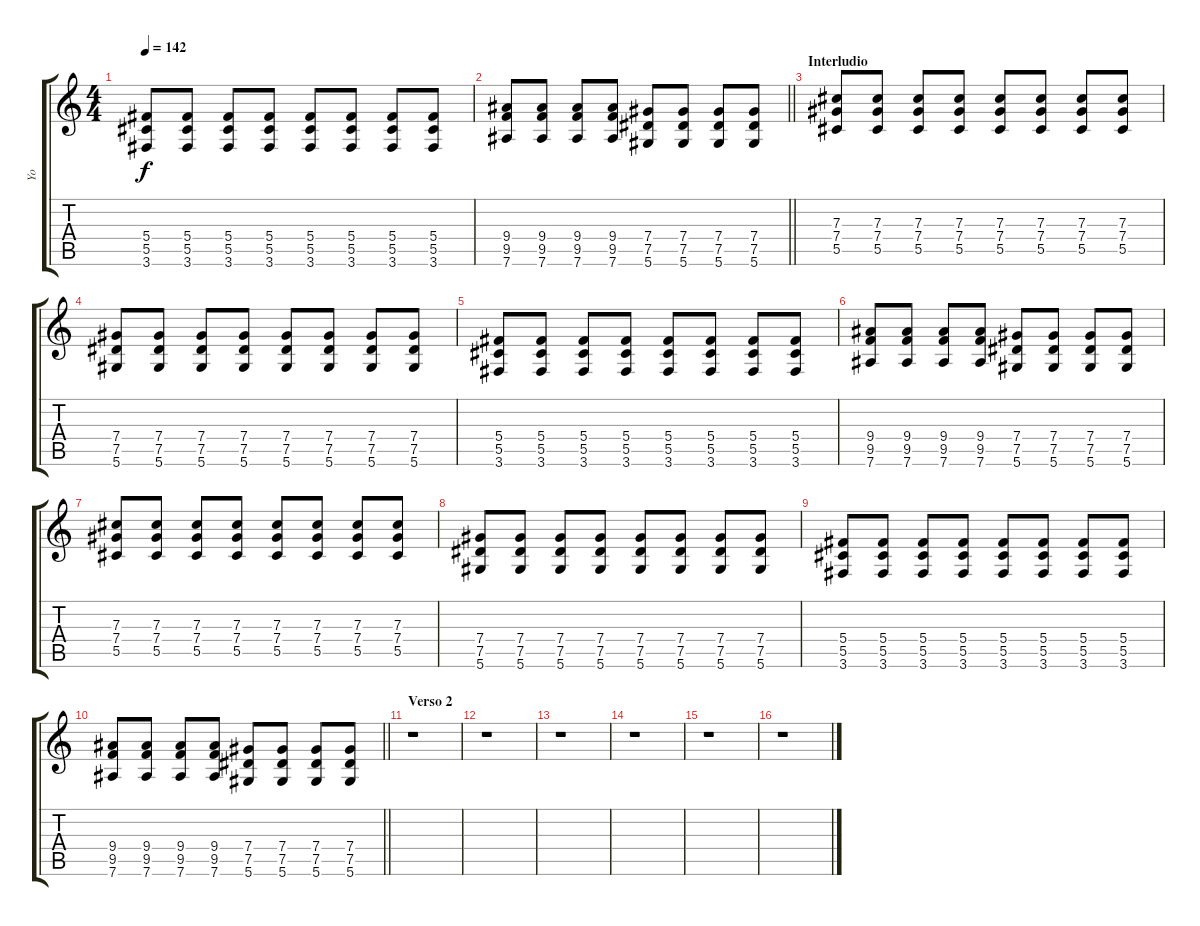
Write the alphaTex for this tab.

\track ("Yo" "Yo") {instrument distortionguitar}
\staff {score tabs}
\tuning (Eb4 Bb3 Gb3 Db3 Ab2 Eb2) {hide}
\ts (4 4)
\tempo 142
\clef g2
\ks c
(5.4 5.5 3.6).8{dy f} (5.4 5.5 3.6).8 (5.4 5.5 3.6).8 (5.4 5.5 3.6).8 (5.4 5.5 3.6).8 (5.4 5.5 3.6).8 (5.4 5.5 3.6).8 (5.4 5.5 3.6).8 |
\barLineRight lightlight
(9.4 9.5 7.6).8 (9.4 9.5 7.6).8 (9.4 9.5 7.6).8 (9.4 9.5 7.6).8 (7.4 7.5 5.6).8 (7.4 7.5 5.6).8 (7.4 7.5 5.6).8 (7.4 7.5 5.6).8 |
\section ("" "Interludio")
(7.3 7.4 5.5).8 (7.3 7.4 5.5).8 (7.3 7.4 5.5).8 (7.3 7.4 5.5).8 (7.3 7.4 5.5).8 (7.3 7.4 5.5).8 (7.3 7.4 5.5).8 (7.3 7.4 5.5).8 |
(7.4 7.5 5.6).8 (7.4 7.5 5.6).8 (7.4 7.5 5.6).8 (7.4 7.5 5.6).8 (7.4 7.5 5.6).8 (7.4 7.5 5.6).8 (7.4 7.5 5.6).8 (7.4 7.5 5.6).8 |
(5.4 5.5 3.6).8 (5.4 5.5 3.6).8 (5.4 5.5 3.6).8 (5.4 5.5 3.6).8 (5.4 5.5 3.6).8 (5.4 5.5 3.6).8 (5.4 5.5 3.6).8 (5.4 5.5 3.6).8 |
(9.4 9.5 7.6).8 (9.4 9.5 7.6).8 (9.4 9.5 7.6).8 (9.4 9.5 7.6).8 (7.4 7.5 5.6).8 (7.4 7.5 5.6).8 (7.4 7.5 5.6).8 (7.4 7.5 5.6).8 |
(7.3 7.4 5.5).8 (7.3 7.4 5.5).8 (7.3 7.4 5.5).8 (7.3 7.4 5.5).8 (7.3 7.4 5.5).8 (7.3 7.4 5.5).8 (7.3 7.4 5.5).8 (7.3 7.4 5.5).8 |
(7.4 7.5 5.6).8 (7.4 7.5 5.6).8 (7.4 7.5 5.6).8 (7.4 7.5 5.6).8 (7.4 7.5 5.6).8 (7.4 7.5 5.6).8 (7.4 7.5 5.6).8 (7.4 7.5 5.6).8 |
(5.4 5.5 3.6).8 (5.4 5.5 3.6).8 (5.4 5.5 3.6).8 (5.4 5.5 3.6).8 (5.4 5.5 3.6).8 (5.4 5.5 3.6).8 (5.4 5.5 3.6).8 (5.4 5.5 3.6).8 |
\barLineRight lightlight
(9.4 9.5 7.6).8 (9.4 9.5 7.6).8 (9.4 9.5 7.6).8 (9.4 9.5 7.6).8 (7.4 7.5 5.6).8 (7.4 7.5 5.6).8 (7.4 7.5 5.6).8 (7.4 7.5 5.6).8 |
\section ("" "Verso 2")
r.1 |
r.1 |
r.1 |
r.1 |
r.1 |
r.1
